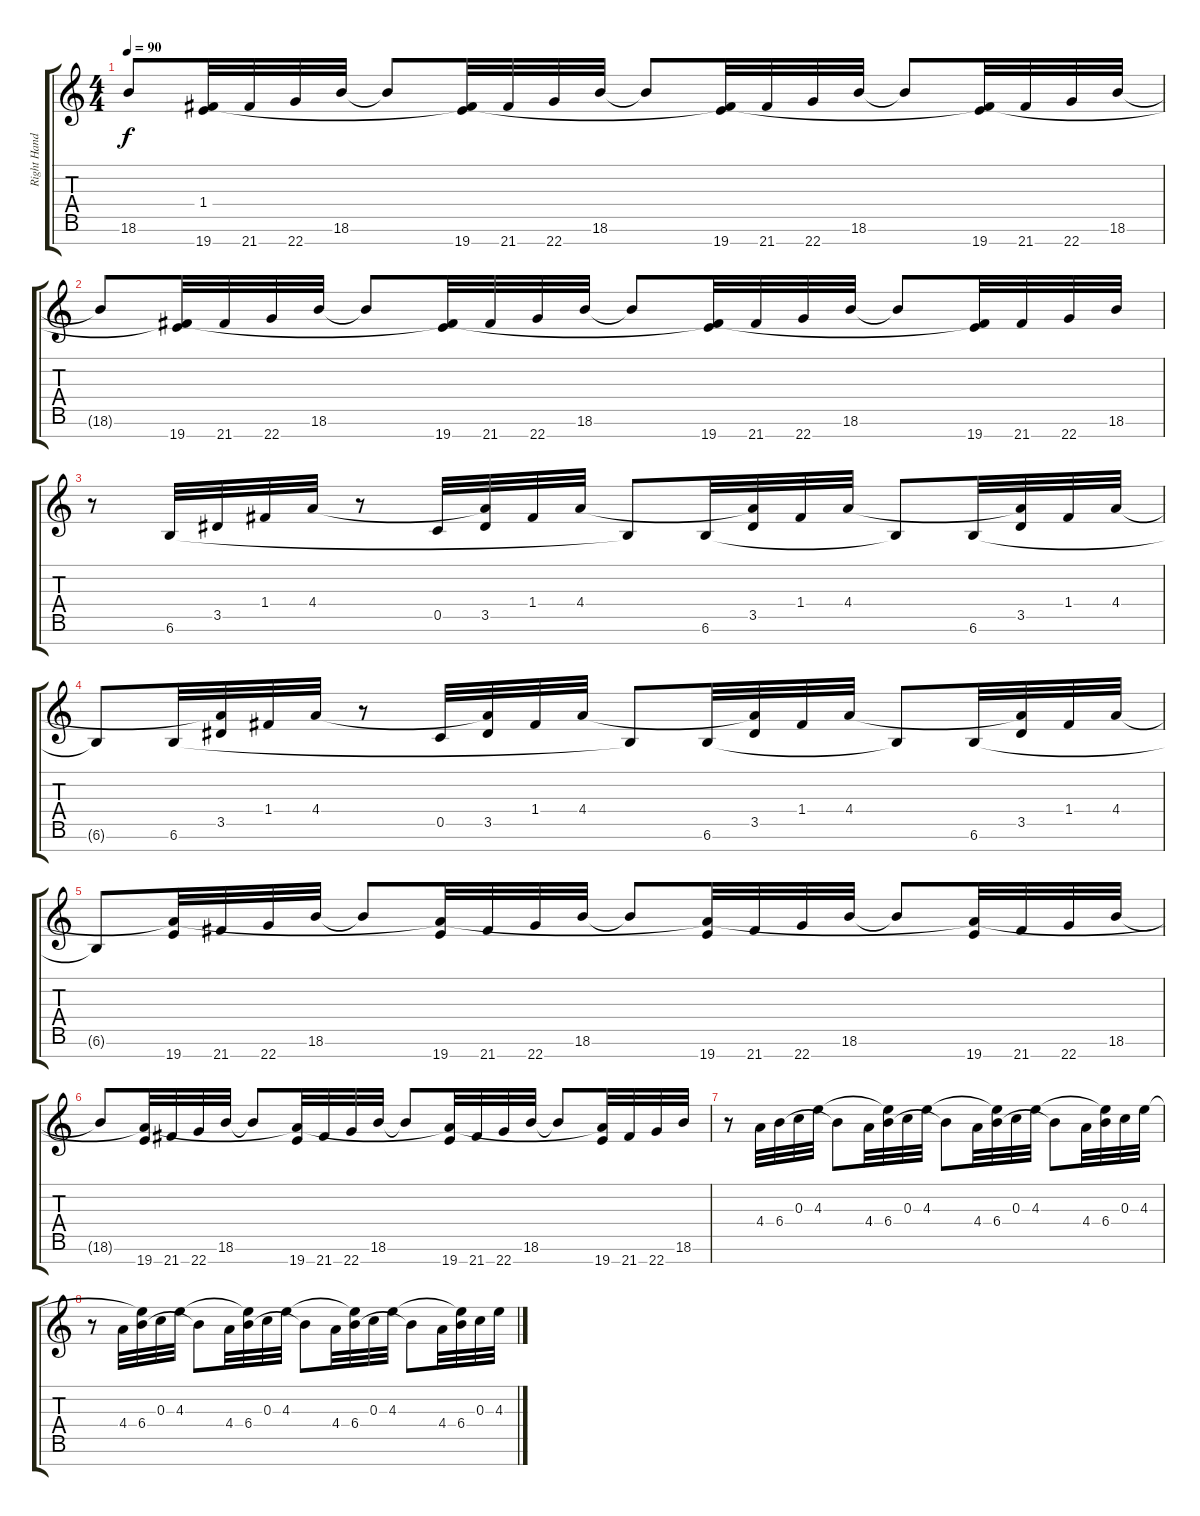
\track ("Right Hand" "Right Hand") {instrument acousticgrandpiano}
\staff {score tabs}
\tuning (C6 F5 C5 F4 C4 F3 A2) {hide}
\ts (4 4)
\tempo 90
\clef g2
\ks c
18.6{t}.8{dy f} (1.4{t} 19.7).32 21.7.32 22.7.32 18.6.32 18.6{t}.8 (1.4{t} 19.7).32 21.7.32 22.7.32 18.6.32 18.6{t}.8 (1.4{t} 19.7).32 21.7.32 22.7.32 18.6.32 18.6{t}.8 (1.4{t} 19.7).32 21.7.32 22.7.32 18.6.32 |
18.6{t}.8 (1.4{t} 19.7).32 21.7.32 22.7.32 18.6.32 18.6{t}.8 (1.4{t} 19.7).32 21.7.32 22.7.32 18.6.32 18.6{t}.8 (1.4{t} 19.7).32 21.7.32 22.7.32 18.6.32 18.6{t}.8 (1.4{t} 19.7).32 21.7.32 22.7.32 18.6.32 |
r.8 6.6.32 3.5.32 1.4.32 4.4.32 r.8 0.5.32 (4.4{t} 3.5).32 1.4.32 4.4.32 6.6{t}.8 6.6.32 (4.4{t} 3.5).32 1.4.32 4.4.32 6.6{t}.8 6.6.32 (4.4{t} 3.5).32 1.4.32 4.4.32 |
6.6{t}.8 6.6.32 (4.4{t} 3.5).32 1.4.32 4.4.32 r.8 0.5.32 (4.4{t} 3.5).32 1.4.32 4.4.32 6.6{t}.8 6.6.32 (4.4{t} 3.5).32 1.4.32 4.4.32 6.6{t}.8 6.6.32 (4.4{t} 3.5).32 1.4.32 4.4.32 |
6.6{t}.8 (4.4{t} 19.7).32 21.7.32 22.7.32 18.6.32 18.6{t}.8 (4.4{t} 19.7).32 21.7.32 22.7.32 18.6.32 18.6{t}.8 (4.4{t} 19.7).32 21.7.32 22.7.32 18.6.32 18.6{t}.8 (4.4{t} 19.7).32 21.7.32 22.7.32 18.6.32 |
18.6{t}.8 (4.4{t} 19.7).32 21.7.32 22.7.32 18.6.32 18.6{t}.8 (4.4{t} 19.7).32 21.7.32 22.7.32 18.6.32 18.6{t}.8 (4.4{t} 19.7).32 21.7.32 22.7.32 18.6.32 18.6{t}.8 (4.4{t} 19.7).32 21.7.32 22.7.32 18.6.32 |
r.8 4.4.32 6.4.32 0.3.32 4.3.32 6.4{t}.8 4.4.32 (4.3{t} 6.4).32 0.3.32 4.3.32 6.4{t}.8 4.4.32 (4.3{t} 6.4).32 0.3.32 4.3.32 6.4{t}.8 4.4.32 (4.3{t} 6.4).32 0.3.32 4.3.32 |
r.8 4.4.32 (4.3{t} 6.4).32 0.3.32 4.3.32 6.4{t}.8 4.4.32 (4.3{t} 6.4).32 0.3.32 4.3.32 6.4{t}.8 4.4.32 (4.3{t} 6.4).32 0.3.32 4.3.32 6.4{t}.8 4.4.32 (4.3{t} 6.4).32 0.3.32 4.3.32
